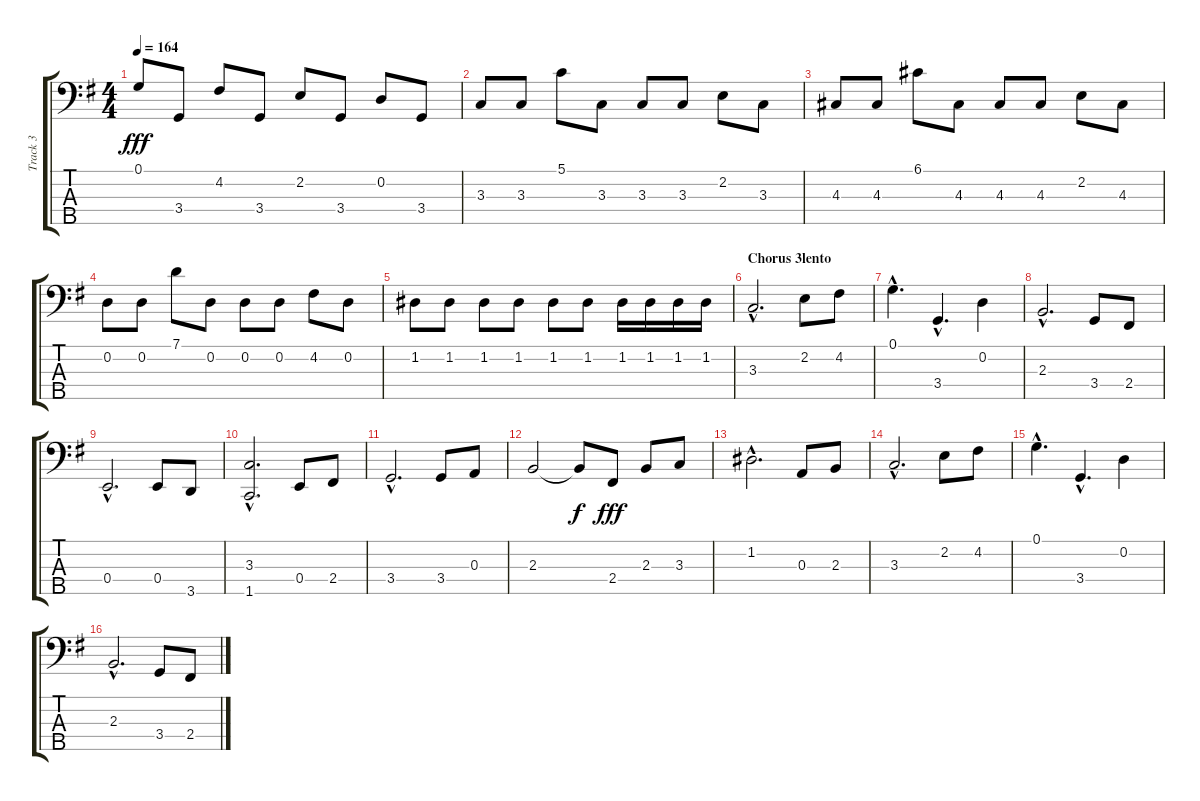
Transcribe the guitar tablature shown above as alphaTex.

\track ("Track 3" "Track 3") {instrument electricbassfinger}
\staff {score tabs}
\tuning (G2 D2 A1 E1 B0) {hide}
\ts (4 4)
\tempo 164
\clef f4
\ks eminor
0.1.8{dy fff} 3.4.8 4.2.8 3.4.8 2.2.8 3.4.8 0.2.8 3.4.8 |
3.3.8 3.3.8 5.1.8 3.3.8 3.3.8 3.3.8 2.2.8 3.3.8 |
4.3.8 4.3.8 6.1.8 4.3.8 4.3.8 4.3.8 2.2.8 4.3.8 |
0.2.8 0.2.8 7.1.8 0.2.8 0.2.8 0.2.8 4.2.8 0.2.8 |
1.2.8 1.2.8 1.2.8 1.2.8 1.2.8 1.2.8 1.2.16 1.2.16 1.2.16 1.2.16 |
\section ("" "Chorus 3lento")
3.3{hac}.2{d} 2.2.8 4.2.8 |
0.1{hac}.4{d} 3.4{hac}.4{d} 0.2.4 |
2.3{hac}.2{d} 3.4.8 2.4.8 |
0.4{hac}.2{d} 0.4.8 3.5.8 |
(3.3{hac} 1.5{hac}).2{d} 0.4.8 2.4.8 |
3.4{hac}.2{d} 3.4.8 0.3.8 |
2.3.2 2.3{t}.8{dy f} 2.4.8{dy fff} 2.3.8 3.3.8 |
1.2{hac}.2{d} 0.3.8 2.3.8 |
3.3{hac}.2{d} 2.2.8 4.2.8 |
0.1{hac}.4{d} 3.4{hac}.4{d} 0.2.4 |
2.3{hac}.2{d} 3.4.8 2.4.8
